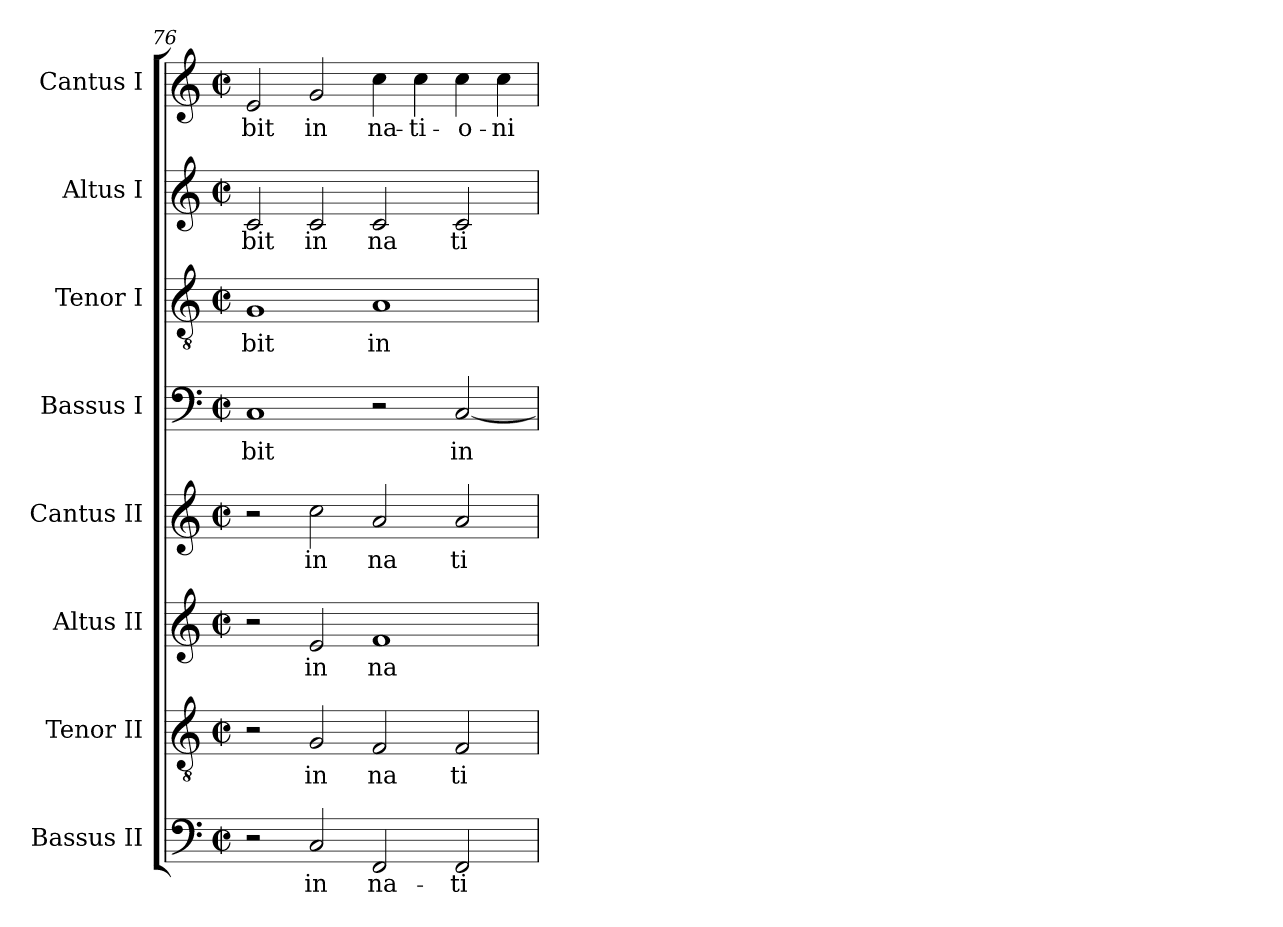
**kern	**text	**kern	**text	**kern	**text	**kern	**text	**kern	**text	**kern	**text	**kern	**text	**kern	**text
*part8	*part8	*part7	*part7	*part6	*part6	*part5	*part5	*part4	*part4	*part3	*part3	*part2	*part2	*part1	*part1
*staff8	*staff8	*staff7	*staff7	*staff6	*staff6	*staff5	*staff5	*staff4	*staff4	*staff3	*staff3	*staff2	*staff2	*staff1	*staff1
*I"Bassus II	*	*I"Tenor II	*	*I"Altus II	*	*I"Cantus II	*	*I"Bassus I	*	*I"Tenor I	*	*I"Altus I	*	*I"Cantus I	*
*clefF4	*	*clefGv2	*	*clefG2	*	*clefG2	*	*clefF4	*	*clefGv2	*	*clefG2	*	*clefG2	*
*M2/2	*	*M2/2	*	*M2/2	*	*M2/2	*	*M2/2	*	*M2/2	*	*M2/2	*	*M2/2	*
*met(c|)	*	*met(c|)	*	*met(c|)	*	*met(c|)	*	*met(c|)	*	*met(c|)	*	*met(c|)	*	*met(c|)	*
=76	=76	=76	=76	=76	=76	=76	=76	=76	=76	=76	=76	=76	=76	=76	=76
!	!	!	!	!	!	!	!	!	!LO:LY:b:cj	!	!LO:LY:b:cj	!	!LO:LY:b:cj	!	!LO:LY:b:cj
2r	.	2r	.	2r	.	2r	.	1C	-bit	1G	-bit	2c/	bit	2e/	-bit
!	!LO:LY:b:cj	!	!LO:LY:b:cj	!	!LO:LY:b:cj	!	!LO:LY:b:cj	!	!	!	!	!	!LO:LY:b:cj	!	!LO:LY:b:cj
2C/	in	2G/	in	2e/	in	2cc\	in	.	.	.	.	2c/	in	2g/	in
!	!LO:LY:b:cj	!	!LO:LY:b:cj	!	!LO:LY:b:cj	!	!LO:LY:b:cj	!	!	!	!LO:LY:b:cj	!	!LO:LY:b:cj	!	!LO:LY:b:cj
2FF/	na-	2F/	na	1f	na	2a/	na	2r	.	1A	in	2c/	na	4cc\	na-
!	!	!	!	!	!	!	!	!	!	!	!	!	!	!	!LO:LY:b:cj
.	.	.	.	.	.	.	.	.	.	.	.	.	.	4cc\	-ti-
!	!LO:LY:b:cj	!	!LO:LY:b:cj	!	!	!	!LO:LY:b:cj	!	!LO:LY:b:cj	!	!	!	!LO:LY:b:cj	!	!LO:LY:b:cj
2FF/	-ti-	2F/	ti	.	.	2a/	ti	[<2C/	in	.	.	2c/	ti	4cc\	-o-
!	!	!	!	!	!	!	!	!	!	!	!	!	!	!	!LO:LY:b:cj
.	.	.	.	.	.	.	.	.	.	.	.	.	.	4cc\	-ni-
=	=	=	=	=	=	=	=	=	=	=	=	=	=	=	=
*-	*-	*-	*-	*-	*-	*-	*-	*-	*-	*-	*-	*-	*-	*-	*-
